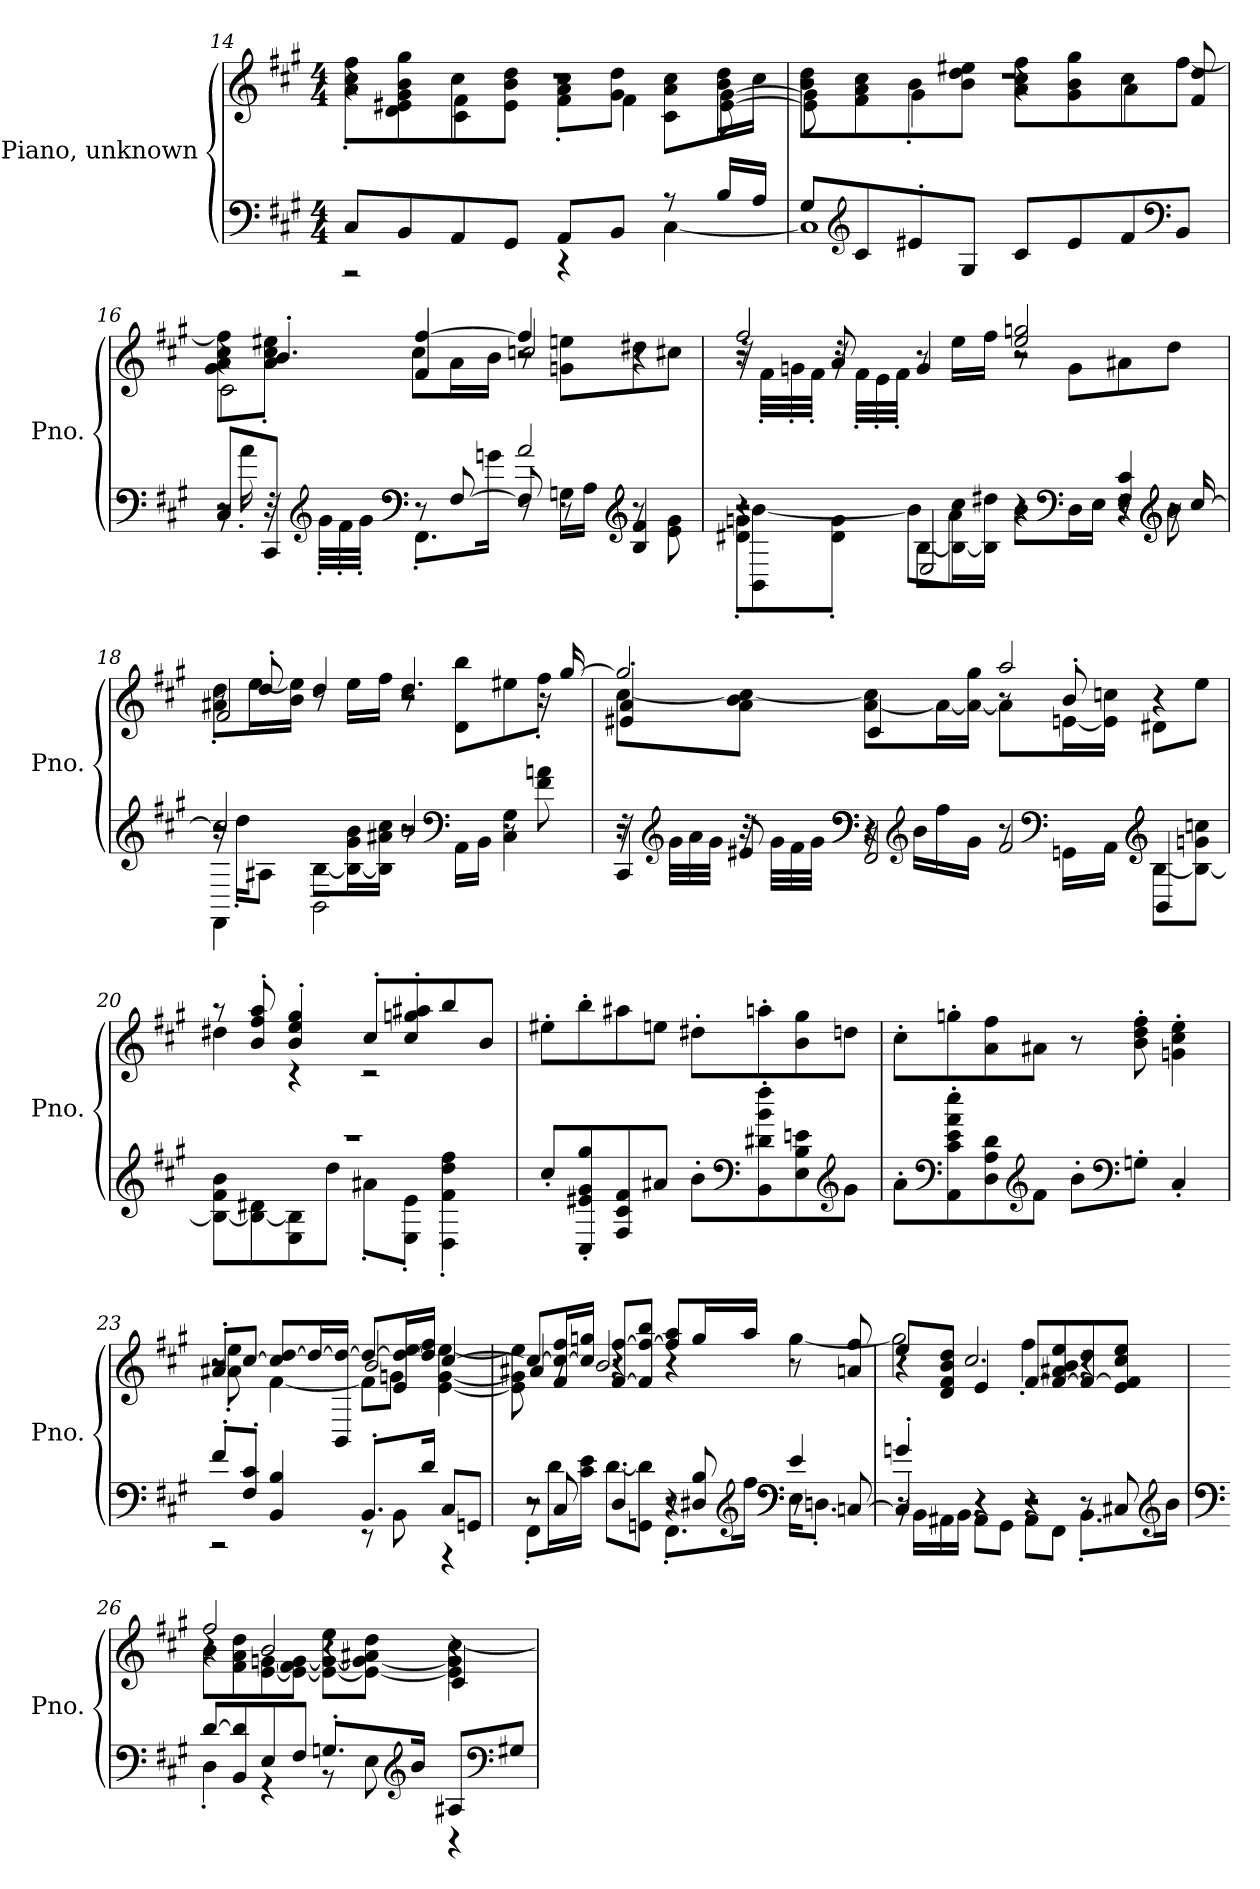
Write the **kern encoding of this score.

**kern	**kern
*part1	*part1
*staff2	*staff1
*I"Piano, unknown	*
*I'Pno.	*
*clefF4	*clefG2
*k[f#c#g#]	*k[f#c#g#]
*M4/4	*M4/4
=14	=14
*^	*^
*	*	*	*^
8C#/L	2r	1r	8a\' 8cc#\' 8ff#\'L	4r
8BB/	.	.	8d\ 8e#X\ 8g#\ 8b\ 8gg#\	.
8AA/	.	.	8cc#\	4c#\ 4f#\
8GG#/J	.	.	8e#\ 8b\ 8dd\J	.
8AA/L	4r	.	8f#\' 8a\' 8cc#\'L	8r
8BB/J	.	.	8g#\ 8dd\J	4f#\
8r	[4C#\	.	8c#\ 8a\ 8cc#\L	.
16B/LL	.	.	16b\ 16dd\L	[8e#\ [8g#\
16A/JJ	.	.	16cc#\JJ	.
=15	=15	=15	=15	=15
*	*	*	*	*^
8G#/L	1C#]	1r	8b\ 8dd\L	2r	8e#\] 8g#\]
*clefG2	*	*	*	*	*
8c#/	.	.	8f#\ 8a\ 8cc#\	.	8r
8e#X'/	.	.	8b'\	.	4g#\
8G#/J	.	.	8b\ 8dd\ 8ee#X\J	.	.
8c#/L	.	.	8a\ 8cc#\ 8ff#\L	4r	4r
8e#/	.	.	8g#\ 8b\ 8gg#\	.	.
8f#/	.	.	8cc#\	8r	4a\
*clefF4	*	*	*	*	*
8BB/J	.	.	[8ff#\J	8f#/ 8dd/	.
!!LO:PB:g=z	!!	!!	!!
=16	=16	=16	=16	=16	=16
*	*^	*	*	*	*
2r	16r	8C#/L	4r	8g#\ 8a\ 8cc#\ 8ff#\]L	8r	2c#\
.	16a'\	.	.	.	.	.
.	32r	8CC#/J	.	8a\' 8cc#\' 8ee#X\'J	4.b'/	.
*clefG2	*	*	*	*	*	*
.	32g#'\LLL	.	.	.	.	.
.	32f#'\	.	.	.	.	.
.	32g#'\JJJ	.	.	.	.	.
*clefF4	*	*	*	*	*	*
.	8.FF#'\L	8r	4f#/ [4ff#/	8cc#\L	.	.
.	.	[8F#/	.	16a\L	.	.
.	16gn\Jk	.	.	16b\JJ	.	.
2a/	8r	8F#/]	4ff#/]	8r	2ccn/	2r
.	16Gn\LL	8r	.	8gn\ 8een\L	.	.
.	16A\JJ	.	.	.	.	.
*clefG2	*	*	*	*	*	*
.	8r	4B/ 4f#/	4r	8dd#X\	.	.
.	8e\ 8g\	.	.	8cc#X\J	.	.
*	*	*	*	*	*v	*v
!!LO:LB:g=z
=17	=17	=17	=17	=17	=17
*	*	*^	*	*	*
2r	8d#X\' 8gn\'L	4r	4BB\ [4b\	2ff#/	32r	8r
.	.	.	.	.	32f#'\LLL	.
.	.	.	.	.	32gn'\	.
.	.	.	.	.	32f#'\JJJ	.
.	8d#\' 8g\'J	.	.	.	32r	8a/
.	.	.	.	.	32f#'\LLL	.
.	.	.	.	.	32e'\	.
.	.	.	.	.	32f#'\JJJ	.
.	[8B\L	2E/	8b\L]	.	8r	4g/
.	16B\_ 16cc#\L	.	8a\J	.	16ee\LL	.
.	16B\] 16dd#X\JJ	.	.	.	16ff#\JJ	.
4r	8b\L	.	4r	2ee/ 2ggn/	8r	2r
*clefF4	*	*	*	*	*	*
.	16D\L	.	.	.	8g\L	.
.	16E\JJ	.	.	.	.	.
8r	4r	4F#/ 4c#/	8r	.	8a#X\	.
*clefG2	*	*	*	*	*	*
16r	.	.	8b\	.	8dd\J	.
[16cc#/	.	.	.	.	.	.
!!LO:LB:g=z	!!	!!
=18	=18	=18	=18	=18	=18	=18
2cc#/]	16r	2r	4FF#\	8r	8a#X\' 8dd\'L	2f#/
.	16dd'\KL	.	.	.	.	.
.	8A#X\J	.	.	8dd'/	[16ee\L	.
.	.	.	.	.	16b\ 16ee\]JJ	.
.	[8B\L	.	2BB\	4dd/	8r	.
.	16B\_ 16g#\ 16b\L	.	.	.	16ee\LL	.
.	16B\] 16a#X\ 16cc#\JJ	.	.	.	16ff#\JJ	.
2r	8r	2b/	.	4.dd/	8r	2r
*clefF4	*	*	*	*	*	*
.	16AA\LL	.	.	.	8d\ 8bb\L	.
.	16BB\JJ	.	.	.	.	.
.	8r	.	4C#\ 4G#\	.	8ee#X\	.
.	8f#\ 8an\	.	.	16r	8ff#'\J	.
.	.	.	.	[16gg#/	.	.
*	*	*v	*v	*	*	*
!!LO:LB:g=z	!!	!!
=19	=19	=19	=19	=19	=19
8r	32r	4CC#/	2gg#/]	[8cc#\L	4e#X/' 4a/'
*clefG2	*	*	*	*	*
.	32g#\LLL	.	.	.	.
.	32a\	.	.	.	.
.	32g#\JJJ	.	.	.	.
8e#X/	32r	.	.	8a\ 8b\ 8cc#\_J	.
.	32g#\LLL	.	.	.	.
.	32f#\	.	.	.	.
.	32g#\JJJ	.	.	.	.
*clefF4	*	*	*	*	*
4r	16r	2FF#/	.	[8a\ 8cc#\]L	4c#/
*clefG2	*	*	*	*	*
.	16b\LL	.	.	.	.
.	16ff#\	.	.	16a\L_	.
.	16g#\JJ	.	.	16a\_ 16gg#\JJ	.
2f#/	8r	.	8r	8a\L]	2aa/
*clefF4	*	*	*	*	*
.	16GGn\LL	.	8b'/	[16en\L	.
.	16AA\JJ	.	.	16e\] 16ccn\JJ	.
*clefG2	*	*	*	*	*
.	[8B\L	4BB/	4r	8d#X\L	.
.	8B\_ 8gn\ 8ccn\J	.	.	8ee\J	.
*	*v	*v	*	*	*
*	*	*	*v	*v
!!LO:LB:g=z
=20	=20	=20	=20
1r	8B\_ 8f#\ 8b\L	8r	4dd#X\
.	8B\_ 8d#X\	8b/' 8ff#/' 8aa/'	.
.	8E\ 8B\]	4b/' 4ee/' 4gg#/'	4r
.	8dd\J	.	.
.	8a#X'\L	8cc#'/L	2r
.	8E\' 8e\'J	8cc#/' 8ggn/' 8aa#X/'	.
.	4D\' 4f#\' 4dd\' 4ff#\'	8bb/	.
.	.	8b/J	.
*v	*v	*	*
*	*v	*v
=21	=21
8cc#'/L	8ee#X'\L
8C#/' 8e#X/' 8g#/' 8gg#/'	8bb'\
8F#/ 8c#/ 8f#/	8aa#X\
8a#X/J	8een\J
8b'\L	8dd#X'\L
*clefF4	*
8BB\' 8d#X\' 8b\' 8ff#\'	8aan'\
8E\ 8B\ 8en\	8b\ 8gg#\
*clefG2	*
8g#\J	8ddn\J
!!LO:LB:g=z
=22	=22
8a'\L	8cc#'\L
*clefF4	*
8AA\' 8c#\' 8e\' 8a\' 8ee\'	8ggn'\
8D\ 8A\ 8d\	8a\ 8ff#\
*clefG2	*
8f#\J	8a#X\J
8b'\L	8r
*clefF4	*
8Gn'\J	8b\' 8dd\' 8ff#\'
4C#'/	4gn\' 4cc#\' 4ee\'
=23	=23
*^	*^
*	*	*	*^
8f#'/L	2r	8a#X'/L	8r	2r
8F#/' 8c#/'J	.	[8cc#/J	8a#\' 8ee\'	.
4BB/ 4B/	.	8cc#/] [8dd/L	[4f#\	.
.	.	16dd/L_	.	.
.	.	16BB/ 16dd/_JJ	.	.
8.BB'/L	8r	8dd/L_	8f#\L]	2b/
.	8BB\	16e/ 16dd/_ 16ee/L	8gn\J	.
16d/Jk	.	16dd/] 16ff#/JJ	.	.
8C#/L	4r	[4cc#/	[4e\ [4g\ [4ee\	.
8GGn/J	.	.	.	.
!!LO:PB:g=z	!!	!!
=24	=24	=24	=24	=24
*	*^	*	*	*
8r	8FF#'\L	2r	8cc#/L_	8e\] 8g\] 8ee\]	4a#X/
8C#/	16d\L	.	16f#/ 16cc#/_ 16ff#/L	8r	.
.	16c#\ 16e\JJ	.	16cc#/] 16ggn/JJ	.	.
4D'/	[8d\L	.	[8f#/ [8ff#/L	4r	2.b/
.	8GGn\ 8d\]J	.	8f#/] 8ff#/_ 8bb/J	.	.
8r	8.FF#'\L	4r	8ff#/] 8aa/L	4r	.
8D#X/ 8B/	.	.	16gg/L	.	.
*clefG2	*	*	*	*	*
.	16ff#\Jk	.	16aa/JJ	.	.
*clefF4	*	*	*	*	*
4e/	16E\KL	8r	8r	[4gg\	.
.	8.Dn'\J	.	.	.	.
.	.	[8Cn/	8an/ 8ff#/	.	.
=25	=25	=25	=25	=25	=25
4gn'/	16r	4C/]	8ee/L	2gg\]	4r
.	16BB\LL	.	.	.	.
.	16AA#X\	.	8d/ 8f#/ 8b/ 8dd/J	.	.
.	16BB\JJ	.	.	.	.
4r	8AA#\L	4r	4e/	.	2.cc#/
.	8GG#\J	.	.	.	.
4r	8AA#\L	2r	[8f#/L	4ff#'\	.
.	8FF#\J	.	8f#/_ 8a#X/ 8b/ 8ee/	.	.
8r	8.BB'\L	.	8f#/_ 8dd/	4r	.
8C#X/	.	.	8e/ 8f#/] 8cc#/ 8ee/J	.	.
*clefG2	*	*	*	*	*
.	16b\Jk	.	.	.	.
*v	*v	*v	*	*	*
!!LO:LB:g=z	!!	!!
=26	=26	=26	=26
*clefF4	*	*	*
*^	*	*	*
[8d/L	4D'\	4r	8b\L	2ff#/
8BB/ 8d/]	.	.	8f#\ 8a\ 8dd\	.
8E/	4r	2b/	[8e\ [8gn\	.
8F#/J	.	.	8e\_ 8f#\ 8g\_J	.
8.Gn'/L	8r	.	8e\_ 8g\_ 8ee\L	4r
.	8E\	.	8e\_ 8g\_ 8a#X\ 8dd\J	.
*clefG2	*	*	*	*
16b/Jk	.	.	.	.
8A#X/L	4r	4r	4e\] 4g\] [4cc#\	4c#/
*clefF4	*	*	*	*
8G#X/J	.	.	.	.
*v	*v	*	*	*
*	*v	*v	*v
=	=
*-	*-
